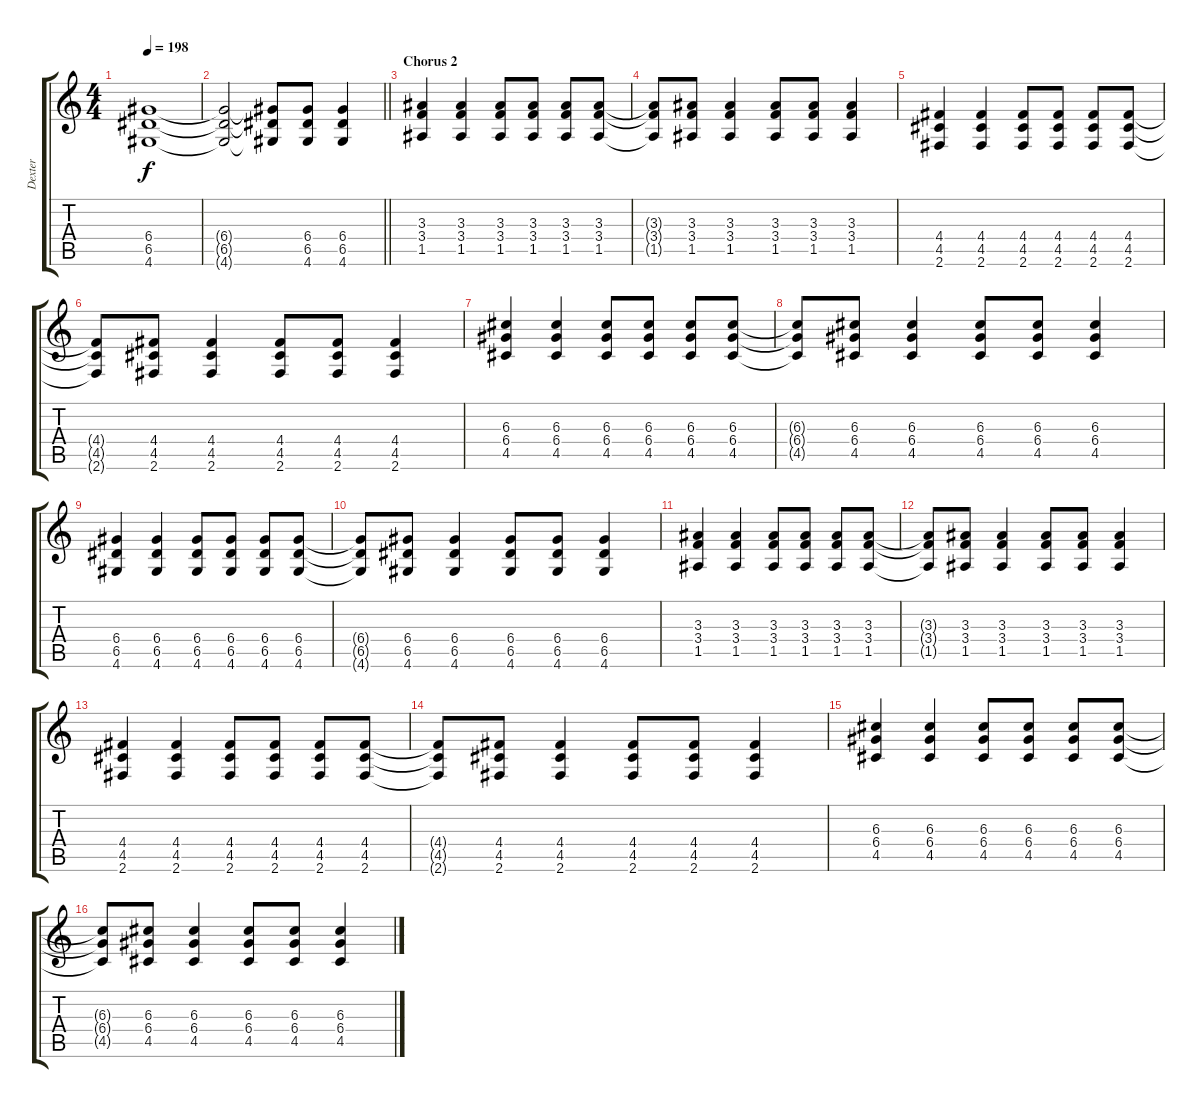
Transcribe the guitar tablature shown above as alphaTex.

\track ("Dexter" "Dexter") {instrument overdrivenguitar}
\staff {score tabs}
\tuning (E4 B3 G3 D3 A2 E2) {hide}
\ts (4 4)
\tempo 198
\clef g2
\ks c
(6.4 6.5 4.6).1{dy f} |
\barLineRight lightlight
(6.4{t} 6.5{t} 4.6{t}).2 (6.4{t} 6.5{t} 4.6{t}).8 (6.4 6.5 4.6).8 (6.4 6.5 4.6).4 |
\section ("" "Chorus 2")
(3.3 3.4 1.5).4 (3.3 3.4 1.5).4 (3.3 3.4 1.5).8 (3.3 3.4 1.5).8 (3.3 3.4 1.5).8 (3.3 3.4 1.5).8 |
(3.3{t} 3.4{t} 1.5{t}).8 (3.3 3.4 1.5).8 (3.3 3.4 1.5).4 (3.3 3.4 1.5).8 (3.3 3.4 1.5).8 (3.3 3.4 1.5).4 |
(4.4 4.5 2.6).4 (4.4 4.5 2.6).4 (4.4 4.5 2.6).8 (4.4 4.5 2.6).8 (4.4 4.5 2.6).8 (4.4 4.5 2.6).8 |
(4.4{t} 4.5{t} 2.6{t}).8 (4.4 4.5 2.6).8 (4.4 4.5 2.6).4 (4.4 4.5 2.6).8 (4.4 4.5 2.6).8 (4.4 4.5 2.6).4 |
(6.3 6.4 4.5).4 (6.3 6.4 4.5).4 (6.3 6.4 4.5).8 (6.3 6.4 4.5).8 (6.3 6.4 4.5).8 (6.3 6.4 4.5).8 |
(6.3{t} 6.4{t} 4.5{t}).8 (6.3 6.4 4.5).8 (6.3 6.4 4.5).4 (6.3 6.4 4.5).8 (6.3 6.4 4.5).8 (6.3 6.4 4.5).4 |
(6.4 6.5 4.6).4 (6.4 6.5 4.6).4 (6.4 6.5 4.6).8 (6.4 6.5 4.6).8 (6.4 6.5 4.6).8 (6.4 6.5 4.6).8 |
(6.4{t} 6.5{t} 4.6{t}).8 (6.4 6.5 4.6).8 (6.4 6.5 4.6).4 (6.4 6.5 4.6).8 (6.4 6.5 4.6).8 (6.4 6.5 4.6).4 |
(3.3 3.4 1.5).4 (3.3 3.4 1.5).4 (3.3 3.4 1.5).8 (3.3 3.4 1.5).8 (3.3 3.4 1.5).8 (3.3 3.4 1.5).8 |
(3.3{t} 3.4{t} 1.5{t}).8 (3.3 3.4 1.5).8 (3.3 3.4 1.5).4 (3.3 3.4 1.5).8 (3.3 3.4 1.5).8 (3.3 3.4 1.5).4 |
(4.4 4.5 2.6).4 (4.4 4.5 2.6).4 (4.4 4.5 2.6).8 (4.4 4.5 2.6).8 (4.4 4.5 2.6).8 (4.4 4.5 2.6).8 |
(4.4{t} 4.5{t} 2.6{t}).8 (4.4 4.5 2.6).8 (4.4 4.5 2.6).4 (4.4 4.5 2.6).8 (4.4 4.5 2.6).8 (4.4 4.5 2.6).4 |
(6.3 6.4 4.5).4 (6.3 6.4 4.5).4 (6.3 6.4 4.5).8 (6.3 6.4 4.5).8 (6.3 6.4 4.5).8 (6.3 6.4 4.5).8 |
(6.3{t} 6.4{t} 4.5{t}).8 (6.3 6.4 4.5).8 (6.3 6.4 4.5).4 (6.3 6.4 4.5).8 (6.3 6.4 4.5).8 (6.3 6.4 4.5).4
